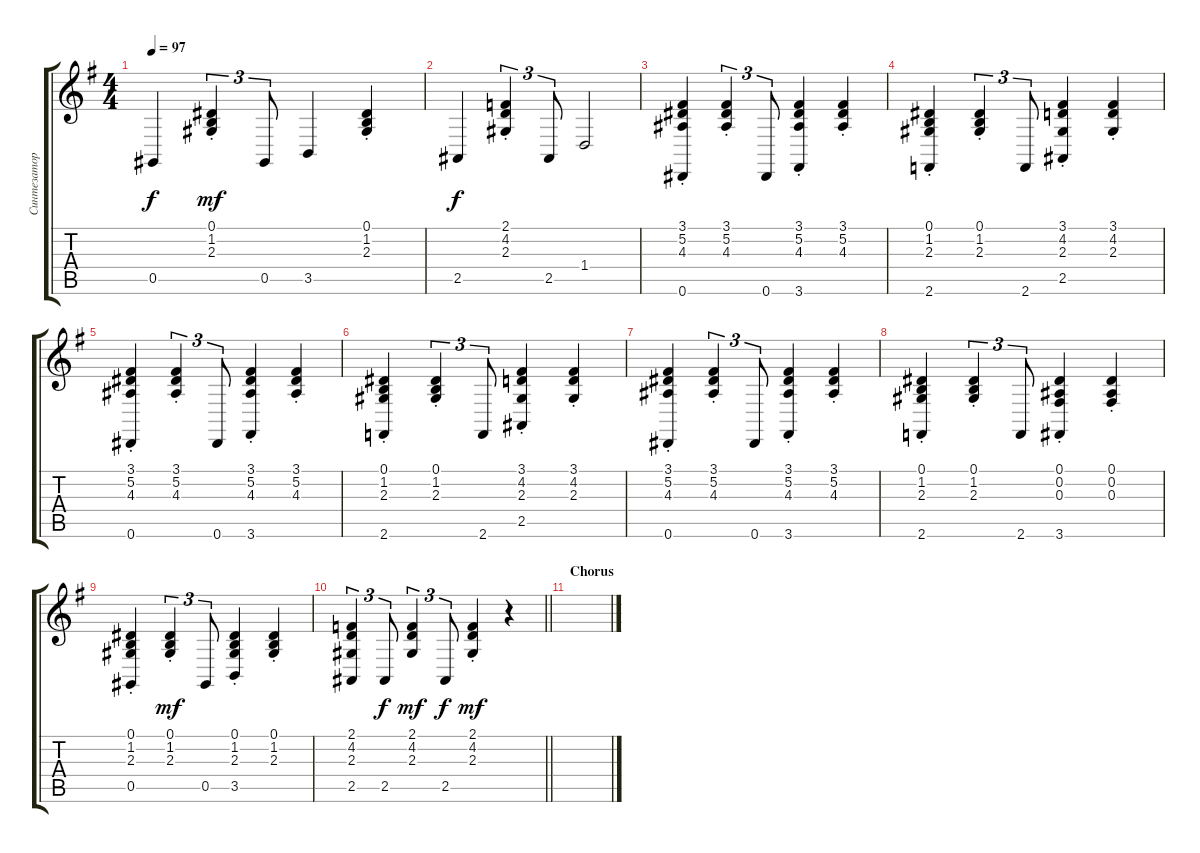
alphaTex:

\track ("Синтезатор" "Синтезатор") {instrument electricgrandpiano}
\staff {score tabs}
\tuning (Eb4 Bb3 Gb3 Db3 Ab2 Eb2) {hide}
\ts (4 4)
\tempo 97
\clef g2
\ks eminor
0.5.4{dy f} (0.1{st} 1.2{st} 2.3{st}).4{tu (3 2) dy mf} 0.5.8{tu (3 2)} 3.5.4 (0.1{st} 1.2{st} 2.3{st}).4 |
2.5.4{dy f} (2.1{st} 4.2{st} 2.3{st}).4{tu (3 2)} 2.5.8{tu (3 2)} 1.4.2 |
(3.1{st} 5.2{st} 4.3{st} 0.6).4 (3.1{st} 5.2{st} 4.3{st}).4{tu (3 2)} 0.6.8{tu (3 2)} (3.1{st} 5.2{st} 4.3{st} 3.6).4 (3.1{st} 5.2{st} 4.3{st}).4 |
(0.1{st} 1.2{st} 2.3{st} 2.6).4 (0.1{st} 1.2{st} 2.3{st}).4{tu (3 2)} 2.6.8{tu (3 2)} (3.1{st} 4.2{st} 2.3{st} 2.5).4 (3.1{st} 4.2{st} 2.3{st}).4 |
(3.1{st} 5.2{st} 4.3{st} 0.6).4 (3.1{st} 5.2{st} 4.3{st}).4{tu (3 2)} 0.6.8{tu (3 2)} (3.1{st} 5.2{st} 4.3{st} 3.6).4 (3.1{st} 5.2{st} 4.3{st}).4 |
(0.1{st} 1.2{st} 2.3{st} 2.6).4 (0.1{st} 1.2{st} 2.3{st}).4{tu (3 2)} 2.6.8{tu (3 2)} (3.1{st} 4.2{st} 2.3{st} 2.5).4 (3.1{st} 4.2{st} 2.3{st}).4 |
(3.1{st} 5.2{st} 4.3{st} 0.6).4 (3.1{st} 5.2{st} 4.3{st}).4{tu (3 2)} 0.6.8{tu (3 2)} (3.1{st} 5.2{st} 4.3{st} 3.6).4 (3.1{st} 5.2{st} 4.3{st}).4 |
(0.1{st} 1.2{st} 2.3{st} 2.6).4 (0.1{st} 1.2{st} 2.3{st}).4{tu (3 2)} 2.6.8{tu (3 2)} (0.1{st} 0.2{st} 0.3{st} 3.6).4 (0.1{st} 0.2{st} 0.3{st}).4 |
(0.1{st} 1.2{st} 2.3{st} 0.5).4 (0.1{st} 1.2{st} 2.3{st}).4{tu (3 2) dy mf} 0.5.8{tu (3 2)} (0.1{st} 1.2{st} 2.3{st} 3.5).4 (0.1{st} 1.2{st} 2.3{st}).4 |
\barLineRight lightlight
(2.1 4.2 2.3 2.5).4{tu (3 2)} 2.5.8{tu (3 2) dy f} (2.1 4.2 2.3).4{tu (3 2) dy mf} 2.5.8{tu (3 2) dy f} (2.1{st} 4.2{st} 2.3{st}).4{dy mf} r.4 |
\section ("" "Chorus")
